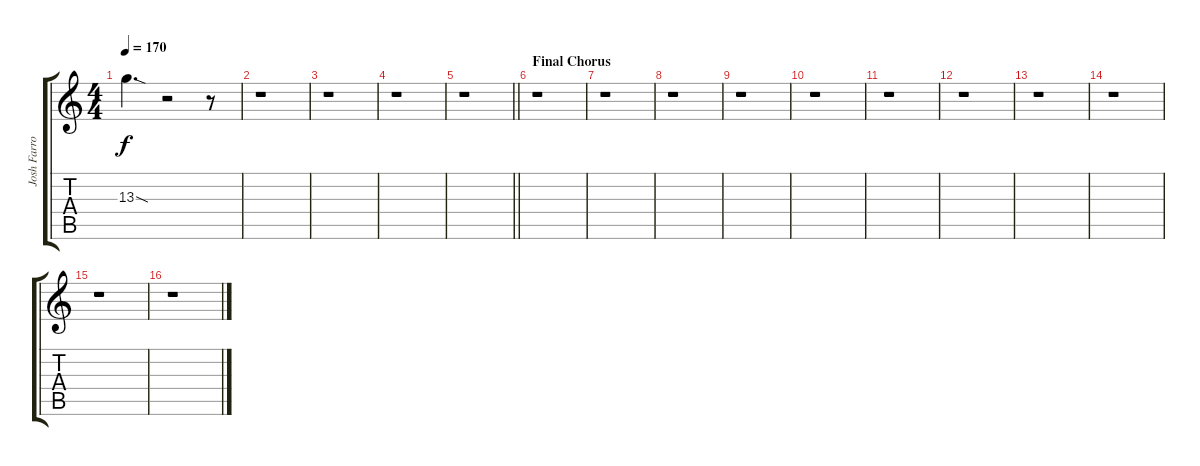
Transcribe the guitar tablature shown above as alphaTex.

\track ("Josh Farro (Overdub Guitar)" "Josh Farro") {instrument overdrivenguitar}
\staff {score tabs}
\tuning (Eb4 Bb3 Gb3 Db3 Ab2 Db2) {hide}
\ts (4 4)
\tempo 170
\clef g2
\ks c
13.3{sod}.4{d dy f} r.2 r.8 |
r.1 |
r.1 |
r.1 |
\barLineRight lightlight
r.1 |
\section ("" "Final Chorus")
r.1 |
r.1 |
r.1 |
r.1 |
r.1 |
r.1 |
r.1 |
r.1 |
r.1 |
r.1 |
r.1
